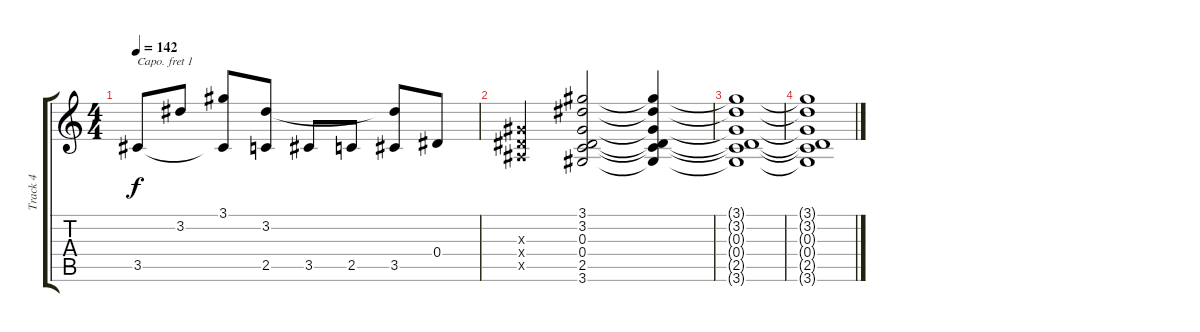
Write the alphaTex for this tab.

\track ("Track 4" "Track 4") {instrument acousticguitarsteel}
\staff {score tabs}
\capo 1
\tuning (E4 B3 G3 D3 A2 E2) {hide}
\ts (4 4)
\tempo 142
\clef g2
\ks c
3.5.8{dy f} 3.2.8 (3.1 3.5{t}).8 (3.2 2.5).8 3.5.8 2.5.8 (3.2{t} 3.5).8 0.4.8 |
(0.3{x} 0.4{x} 0.5{x}).4 (3.1 3.2 0.3 0.4 2.5 3.6).2 (3.1{t} 3.2{t} 0.3{t} 0.4{t} 2.5{t} 3.6{t}).4 |
(3.1{t} 3.2{t} 0.3{t} 0.4{t} 2.5{t} 3.6{t}).1 |
(3.1{t} 3.2{t} 0.3{t} 0.4{t} 2.5{t} 3.6{t}).1
